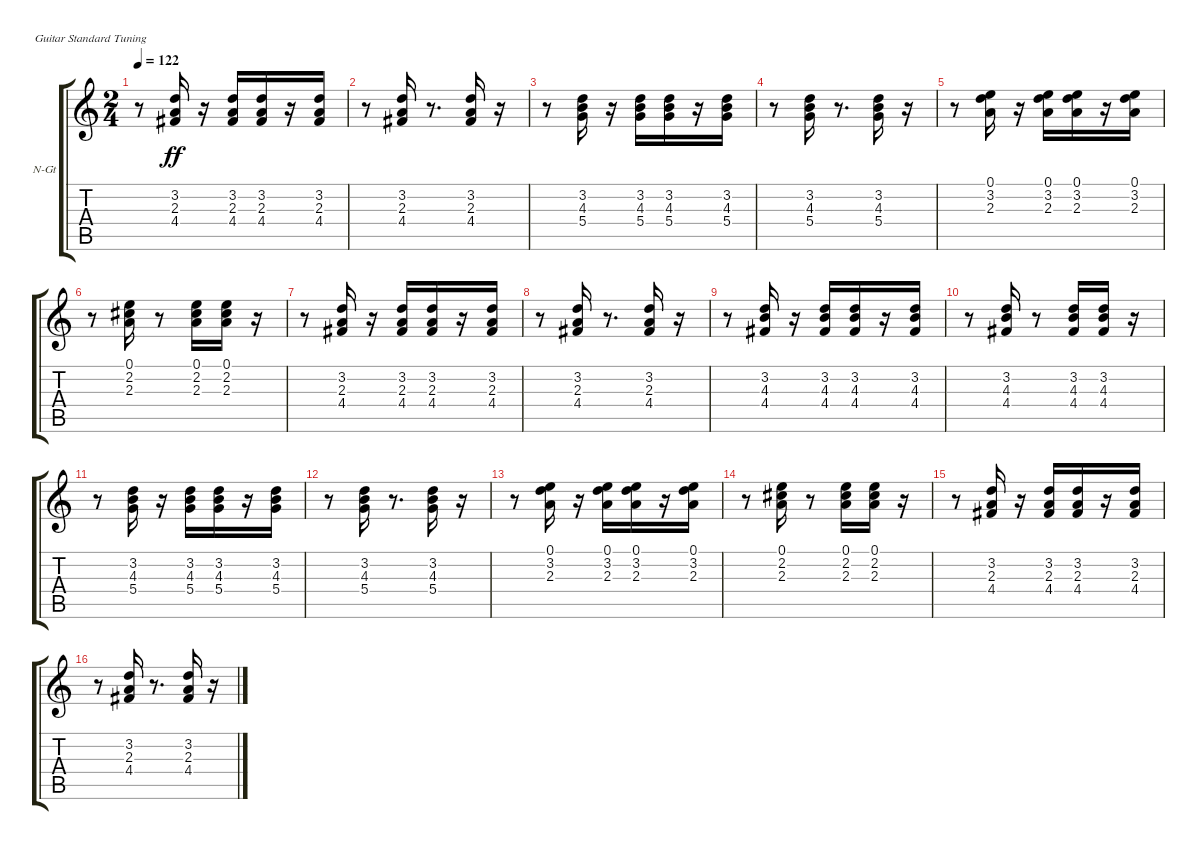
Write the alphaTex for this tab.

\bracketExtendMode groupsimilarinstruments
\firstSystemTrackNameOrientation horizontal
\otherSystemsTrackNameOrientation horizontal
\track ("Гитара 1" "N-Gt") {instrument acousticguitarnylon}
\staff {score tabs}
\tuning (E4 B3 G3 D3 A2 E2)
\ts (2 4)
\tempo 122
\clef g2
\ks c
r.8{dy ff} (3.2 2.3 4.4).16 r.16 (3.2 2.3 4.4).16 (3.2 2.3 4.4).16 r.16 (3.2 2.3 4.4).16 |
r.8 (3.2 2.3 4.4).16 r.8{d} (3.2 2.3 4.4).16 r.16 |
r.8 (3.2 4.3 5.4).16 r.16 (3.2 4.3 5.4).16 (3.2 4.3 5.4).16 r.16 (3.2 4.3 5.4).16 |
r.8 (3.2 4.3 5.4).16 r.8{d} (3.2 4.3 5.4).16 r.16 |
r.8 (0.1 3.2 2.3).16 r.16 (0.1 3.2 2.3).16 (0.1 3.2 2.3).16 r.16 (0.1 3.2 2.3).16 |
r.8 (0.1 2.2 2.3).16 r.8 (0.1 2.2 2.3).16 (0.1 2.2 2.3).16 r.16 |
r.8 (3.2 2.3 4.4).16 r.16 (3.2 2.3 4.4).16 (3.2 2.3 4.4).16 r.16 (3.2 2.3 4.4).16 |
r.8 (3.2 2.3 4.4).16 r.8{d} (3.2 2.3 4.4).16 r.16 |
r.8 (3.2 4.3 4.4).16 r.16 (3.2 4.3 4.4).16 (3.2 4.3 4.4).16 r.16 (3.2 4.3 4.4).16 |
r.8 (3.2 4.3 4.4).16 r.8 (3.2 4.3 4.4).16 (3.2 4.3 4.4).16 r.16 |
r.8 (3.2 4.3 5.4).16 r.16 (3.2 4.3 5.4).16 (3.2 4.3 5.4).16 r.16 (3.2 4.3 5.4).16 |
r.8 (3.2 4.3 5.4).16 r.8{d} (3.2 4.3 5.4).16 r.16 |
r.8 (0.1 3.2 2.3).16 r.16 (0.1 3.2 2.3).16 (0.1 3.2 2.3).16 r.16 (0.1 3.2 2.3).16 |
r.8 (0.1 2.2 2.3).16 r.8 (0.1 2.2 2.3).16 (0.1 2.2 2.3).16 r.16 |
r.8 (3.2 2.3 4.4).16 r.16 (3.2 2.3 4.4).16 (3.2 2.3 4.4).16 r.16 (3.2 2.3 4.4).16 |
r.8 (3.2 2.3 4.4).16 r.8{d} (3.2 2.3 4.4).16 r.16
